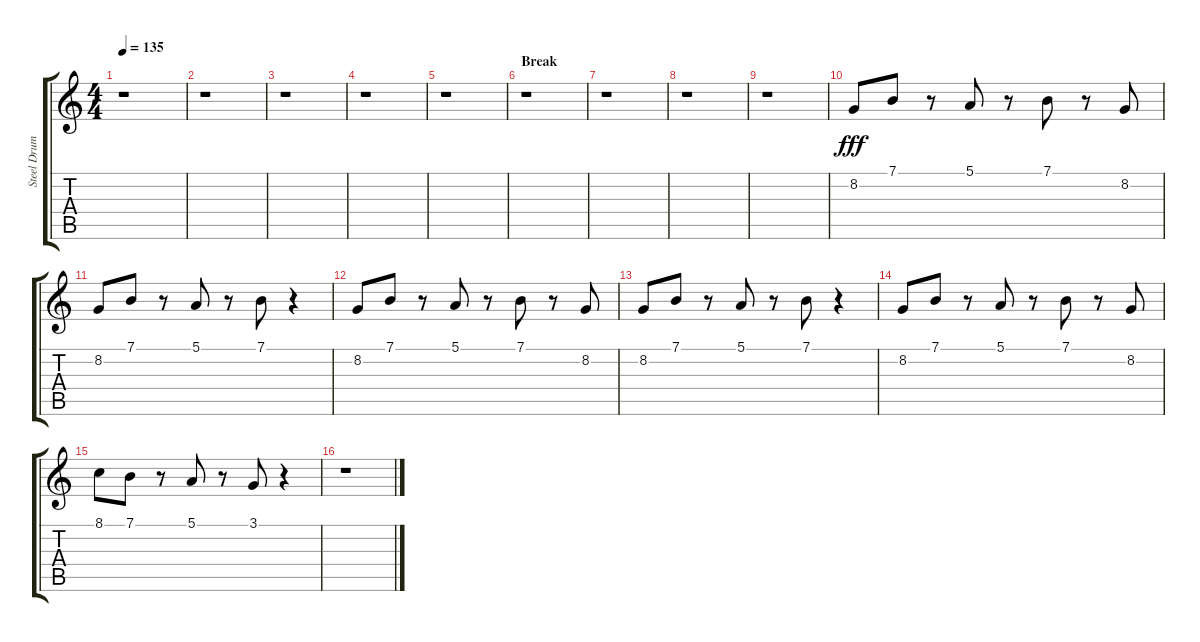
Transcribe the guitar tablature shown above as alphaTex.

\track ("Steel Drums" "Steel Drum") {instrument steeldrums}
\staff {score tabs}
\tuning (E4 B3 G3 D3 A2 E2) {hide}
\ts (4 4)
\tempo 135
\clef g2
\ks c
r.1{dy fff} |
r.1 |
r.1 |
r.1 |
r.1 |
\section ("" "Break")
r.1 |
r.1 |
r.1 |
r.1 |
8.2.8 7.1.8 r.8 5.1.8 r.8 7.1.8 r.8 8.2.8 |
8.2.8 7.1.8 r.8 5.1.8 r.8 7.1.8 r.4 |
8.2.8 7.1.8 r.8 5.1.8 r.8 7.1.8 r.8 8.2.8 |
8.2.8 7.1.8 r.8 5.1.8 r.8 7.1.8 r.4 |
8.2.8 7.1.8 r.8 5.1.8 r.8 7.1.8 r.8 8.2.8 |
8.1.8 7.1.8 r.8 5.1.8 r.8 3.1.8 r.4 |
r.1
